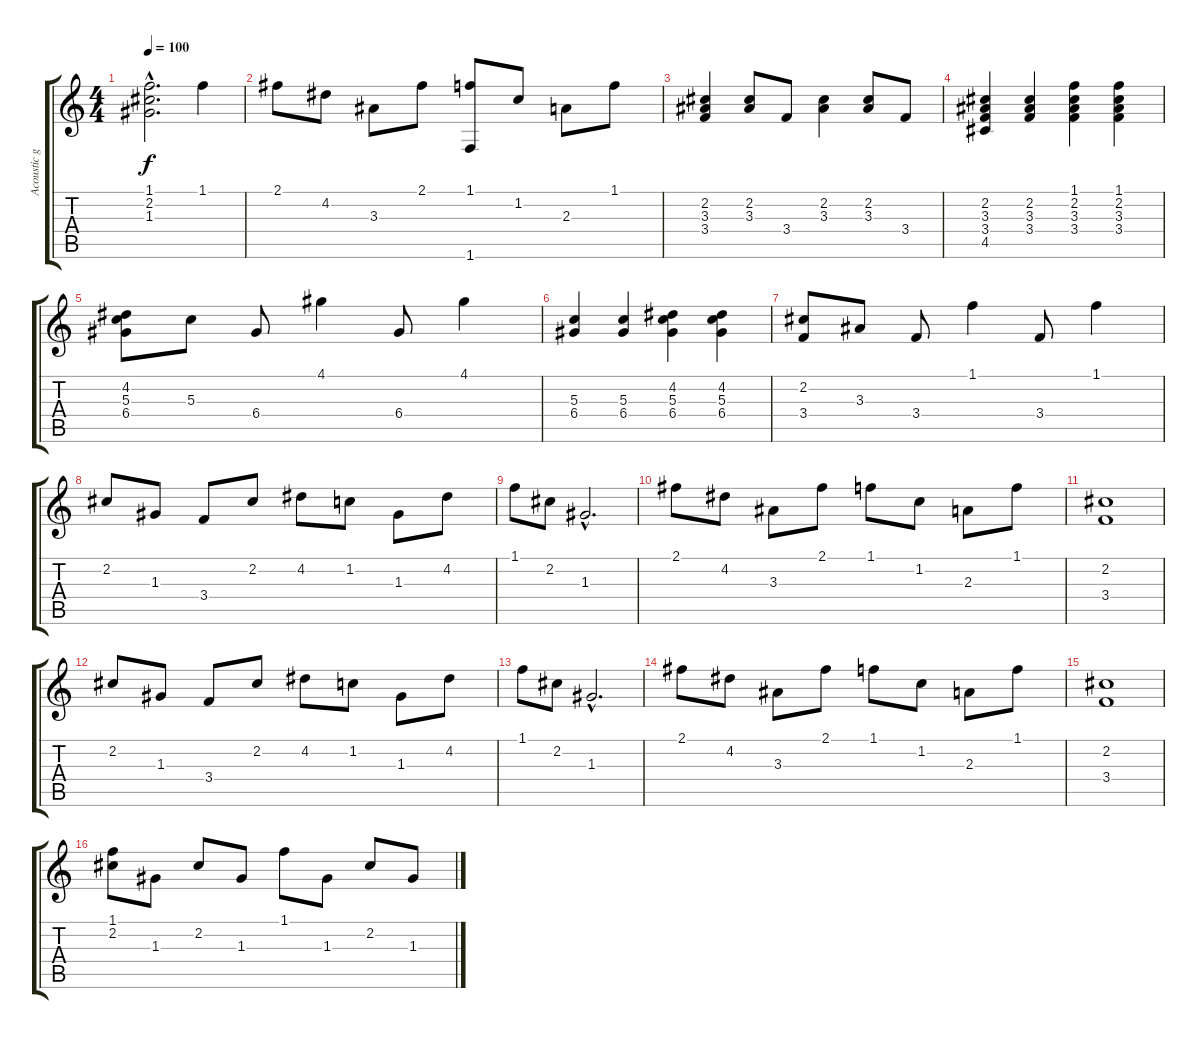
\track ("Acoustic guitar" "Acoustic g") {instrument acousticguitarsteel}
\staff {score tabs}
\tuning (E4 B3 G3 D3 A2 E2) {hide}
\ts (4 4)
\tempo 100
\clef g2
\ks c
(1.1{hac} 2.2{hac} 1.3{hac}).2{d dy f} 1.1.4 |
2.1.8 4.2.8 3.3.8 2.1.8 (1.1 1.6).8 1.2.8 2.3.8 1.1.8 |
(2.2 3.3 3.4).4 (2.2 3.3).8 3.4.8 (2.2 3.3).4 (2.2 3.3).8 3.4.8 |
(2.2 3.3 3.4 4.5).4 (2.2 3.3 3.4).4 (1.1 2.2 3.3 3.4).4 (1.1 2.2 3.3 3.4).4 |
(4.2 5.3 6.4).8 5.3.8 6.4.8 4.1.4 6.4.8 4.1.4 |
(5.3 6.4).4 (5.3 6.4).4 (4.2 5.3 6.4).4 (4.2 5.3 6.4).4 |
(2.2 3.4).8 3.3.8 3.4.8 1.1.4 3.4.8 1.1.4 |
2.2.8 1.3.8 3.4.8 2.2.8 4.2.8 1.2.8 1.3.8 4.2.8 |
1.1.8 2.2.8 1.3{hac}.2{d} |
2.1.8 4.2.8 3.3.8 2.1.8 1.1.8 1.2.8 2.3.8 1.1.8 |
(2.2 3.4).1 |
2.2.8 1.3.8 3.4.8 2.2.8 4.2.8 1.2.8 1.3.8 4.2.8 |
1.1.8 2.2.8 1.3{hac}.2{d} |
2.1.8 4.2.8 3.3.8 2.1.8 1.1.8 1.2.8 2.3.8 1.1.8 |
(2.2 3.4).1 |
(1.1 2.2).8 1.3.8 2.2.8 1.3.8 1.1.8 1.3.8 2.2.8 1.3.8
